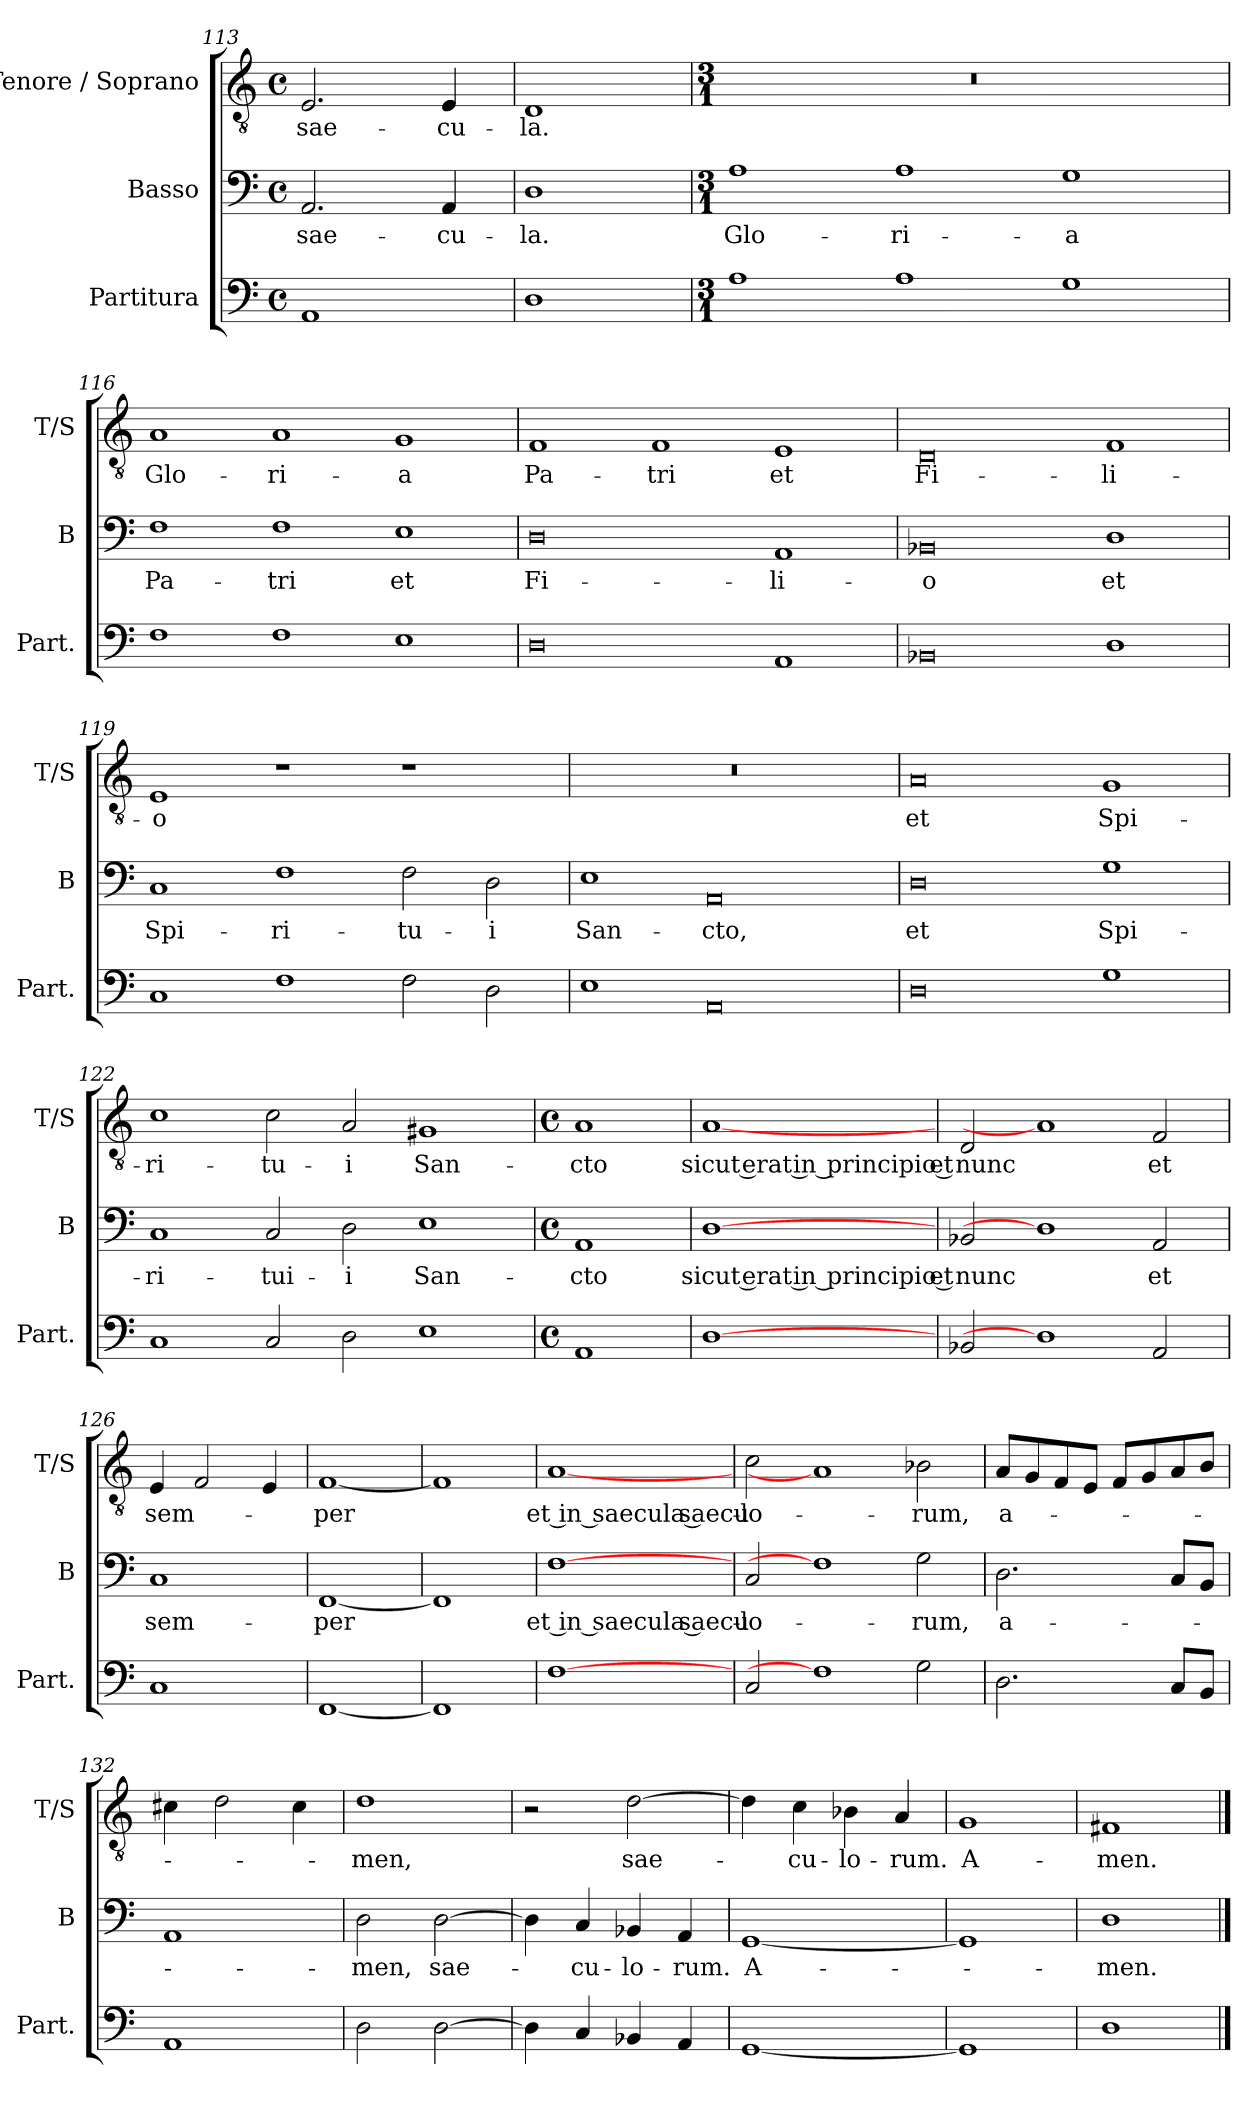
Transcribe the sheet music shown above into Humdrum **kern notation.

**kern	**kern	**text	**kern	**text
*part3	*part2	*part2	*part1	*part1
*staff3	*staff2	*staff2	*staff1	*staff1
*I"Partitura	*I"Basso	*	*I"Tenore / Soprano	*
*I'Part.	*I'B	*	*I'T/S	*
*clefF4	*clefF4	*	*clefGv2	*
*k[]	*k[]	*	*k[]	*
*M4/4	*M4/4	*	*M4/4	*
*met(c)	*met(c)	*	*met(c)	*
=113	=113	=113	=113	=113
1AA	2.AA/	sae-	2.E/	sae-
.	4AA/	-cu-	4E/	-cu-
=114	=114	=114	=114	=114
1D	1D	-la.	1D	-la.
=115	=115	=115	=115	=115
*M3/1	*M3/1	*	*M3/1	*
*	*	*	*MM480	*
1A	1A	Glo-	0.r	.
1A	1A	-ri-	.	.
1G	1G	-a	.	.
=116	=116	=116	=116	=116
1F	1F	Pa-	1A	Glo-
1F	1F	-tri	1A	-ri-
1E	1E	et	1G	-a
=117	=117	=117	=117	=117
0D	0D	Fi-	1F	Pa-
.	.	.	1F	-tri
1AA	1AA	-li-	1E	et
=118	=118	=118	=118	=118
0BB-X	0BB-X	-o	0D	Fi-
1D	1D	et	1F	-li-
=119	=119	=119	=119	=119
1C	1C	Spi-	1E	-o
1F	1F	-ri-	1r	.
2F\	2F\	-tu-	1r	.
2D\	2D\	-i	.	.
=120	=120	=120	=120	=120
1E	1E	San-	0.r	.
0AA	0AA	-cto,	.	.
=121	=121	=121	=121	=121
0D	0D	et	0A	et
1G	1G	Spi-	1G	Spi-
=122	=122	=122	=122	=122
1C	1C	-ri-	1c	-ri-
2C/	2C/	-tui-	2c\	-tu-
2D\	2D\	-i	2A/	-i
1E	1E	San-	1G#X	San-
=123	=123	=123	=123	=123
*M4/4	*M4/4	*	*M4/4	*
*met(c)	*met(c)	*	*met(c)	*
*	*	*	*MM120	*
1AA	1AA	-cto	1A	-cto
=124	=124	=124	=124	=124
[1D	[1D	sicut erat in principio et	[1A	sicut erat in principio et
=125	=125	=125	=125	=125
2BB-X/	2BB-X/	nunc	2D/	nunc
1D]	1D]	.	1A]	.
2AA>/	2AA/	et	2F/	et
=126	=126	=126	=126	=126
1C	1C	sem-	4E/	sem-
.	.	.	2F/	.
.	.	.	4E/	.
=127	=127	=127	=127	=127
[1FF	[1FF	-per	[1F	-per
=128	=128	=128	=128	=128
1FF]	1FF]	.	1F]	.
=129	=129	=129	=129	=129
[1F	[1F	et in saecula saecu-	[1A	et in saecula saecu-
=130	=130	=130	=130	=130
2C/	2C/	-lo-	2c\	-lo-
1F]	1F]	.	1A]	.
2G\	2G\	-rum,	2B-X\	-rum,
=131	=131	=131	=131	=131
2.D\	2.D\	a-	8A/L	a-
.	.	.	8G/	.
.	.	.	8F/	.
.	.	.	8E/J	.
.	.	.	8F/L	.
.	.	.	8G/	.
8C/L	8C/L	.	8A/	.
8BB/J	8BB/J	.	8B/J	.
=132	=132	=132	=132	=132
1AA	1AA	.	4c#X\	.
.	.	.	2d\	.
.	.	.	4c#\	.
=133	=133	=133	=133	=133
2D\	2D\	-men,	1d	-men,
[2D\	[2D\	sae-	.	.
=134	=134	=134	=134	=134
4D\]	4D\]	.	2r	.
4C/	4C/	-cu-	.	.
4BB-X/	4BB-X/	-lo-	[2d\	sae-
4AA/	4AA/	-rum.	.	.
=135	=135	=135	=135	=135
[1GG	[1GG	A-	4d\]	.
.	.	.	4c\	-cu-
.	.	.	4B-X\	-lo-
.	.	.	4A/	-rum.
=136	=136	=136	=136	=136
1GG]	1GG]	.	1G	A-
=137	=137	=137	=137	=137
1D	1D	-men.	1F#X	-men.
==	==	==	==	==
*-	*-	*-	*-	*-
